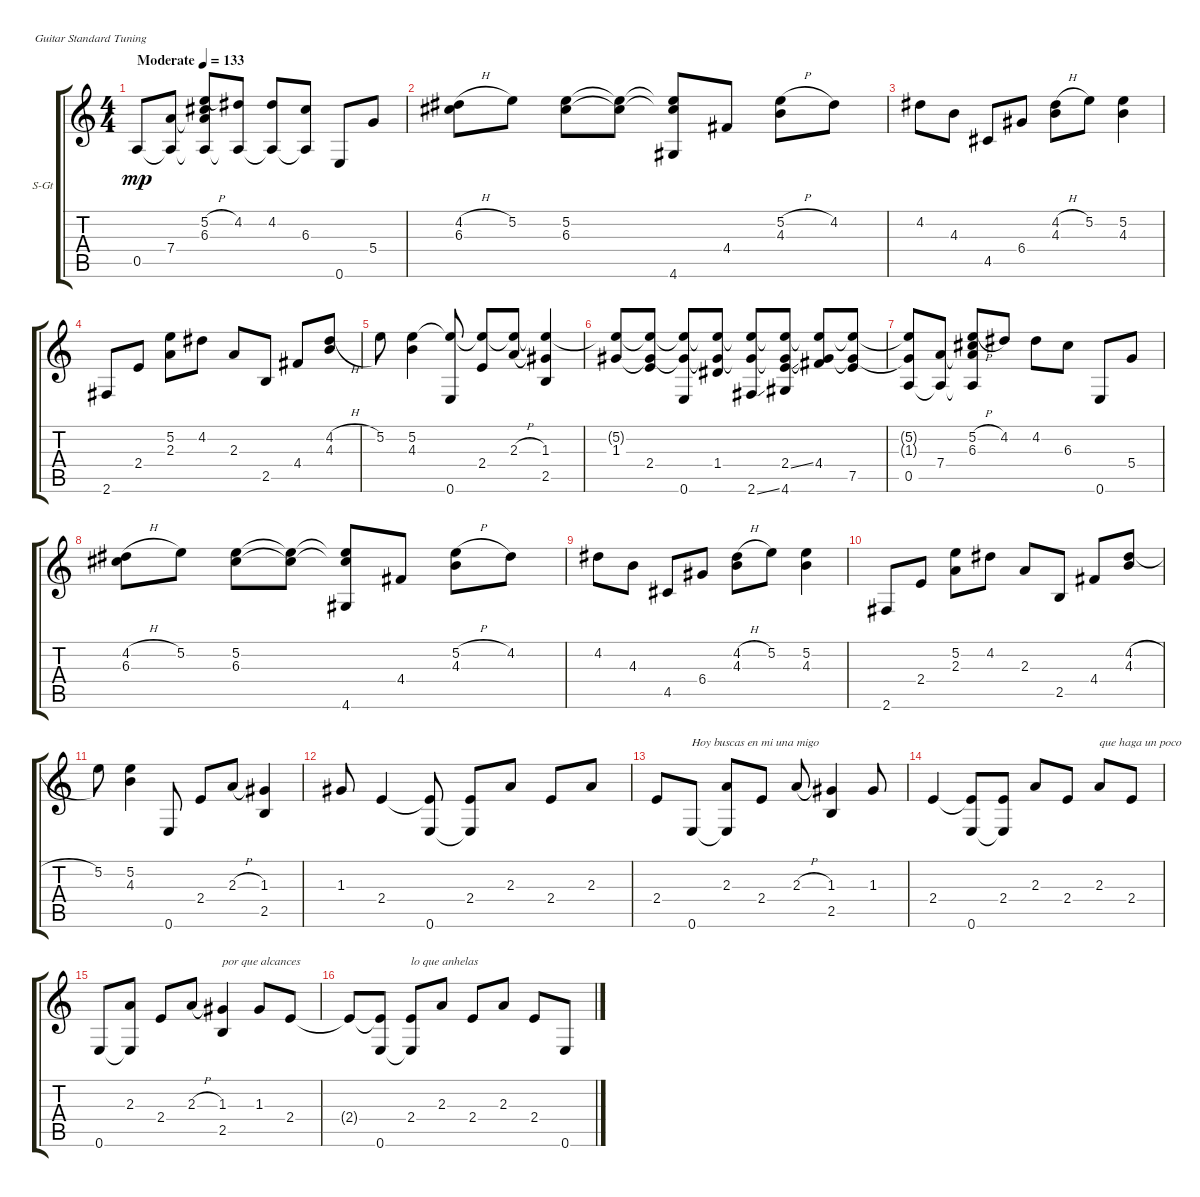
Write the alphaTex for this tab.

\bracketExtendMode groupsimilarinstruments
\firstSystemTrackNameOrientation horizontal
\otherSystemsTrackNameOrientation horizontal
\track ("Fernando Delgadillo" "S-Gt") {instrument acousticguitarsteel}
\staff {score tabs}
\tuning (E4 B3 G3 D3 A2 E2)
\ts (4 4)
\beaming (8 2 2 2 2)
\tempo (133 "Moderate")
\clef g2
\ks c
0.5.8{dy mp instrument acousticguitarsteel} (7.4 0.5{t}).8 (5.2{h} 6.3 7.4{t} 0.5{t}).8 (4.2 0.5{t}).8 (4.2 0.5{t}).8 (6.3 0.5{t}).8 0.6.8 5.4.8 |
(4.2{h} 6.3).8 5.2.8 (5.2 6.3).8 (5.2{t} 6.3{t}).8 (5.2{t} 6.3{t} 4.6).8 4.4.8 (5.2{h} 4.3).8 4.2.8 |
4.2.8 4.3.8 4.5.8 6.4.8 (4.2{h} 4.3).8 5.2.8 (5.2 4.3).4 |
2.6.8 2.4.8 (5.2 2.3).8 4.2.8 2.3.8 2.5.8 4.4.8 (4.2{h} 4.3).8 |
5.2.8 (5.2 4.3).4 (0.6 5.2{t}).8 (2.4 5.2{t}).8 (2.3{h} 5.2{t}).8 (1.3 2.5 5.2{t}).4 |
(1.3 5.2{t}).8 (2.4 5.2{t} 1.3{t}).8 (0.6 5.2{t} 1.3{t}).8 (1.4 5.2{t} 1.3{t}).8 (2.6{ss} 5.2{t} 1.3{t}).8 (2.4{ss} 4.6 5.2{t} 1.3{t}).8 (4.4 5.2{t} 1.3{t}).8 (7.5 5.2{t} 1.3{t}).8 |
(5.2{t} 1.3{t} 0.5).8 (7.4 0.5{t}).8 (5.2{h} 6.3 7.4{t} 0.5{t}).8 4.2.8 4.2.8 6.3.8 0.6.8 5.4.8 |
(4.2{h} 6.3).8 5.2.8 (5.2 6.3).8 (5.2{t} 6.3{t}).8 (5.2{t} 6.3{t} 4.6).8 4.4.8 (5.2{h} 4.3).8 4.2.8 |
4.2.8 4.3.8 4.5.8 6.4.8 (4.2{h} 4.3).8 5.2.8 (5.2 4.3).4 |
2.6.8 2.4.8 (5.2 2.3).8 4.2.8 2.3.8 2.5.8 4.4.8 (4.2{h} 4.3).8 |
5.2.8 (5.2 4.3).4 0.6.8 2.4.8 2.3{h}.8 (1.3 2.5).4 |
1.3.8 2.4.4 (2.4{t} 0.6).8 (2.4 0.6{t}).8 2.3.8 2.4.8 2.3.8 |
2.4.8 0.6.8{txt "Hoy buscas en mi una migo"} (2.3 0.6{t}).8 2.4.8 2.3{h}.8 (1.3 2.5).4 1.3.8 |
2.4.4 (2.4{t} 0.6).8 (2.4 0.6{t}).8 2.3.8 2.4.8 2.3.8{txt "que haga un poco"} 2.4.8 |
0.6.8 (2.3 0.6{t}).8 2.4.8 2.3{h}.8 (1.3 2.5).4{txt "por que alcances"} 1.3.8 2.4.8 |
2.4{t}.8 (2.4{t} 0.6).8 (2.4 0.6{t}).8{txt "lo que anhelas"} 2.3.8 2.4.8 2.3.8 2.4.8 0.6.8
